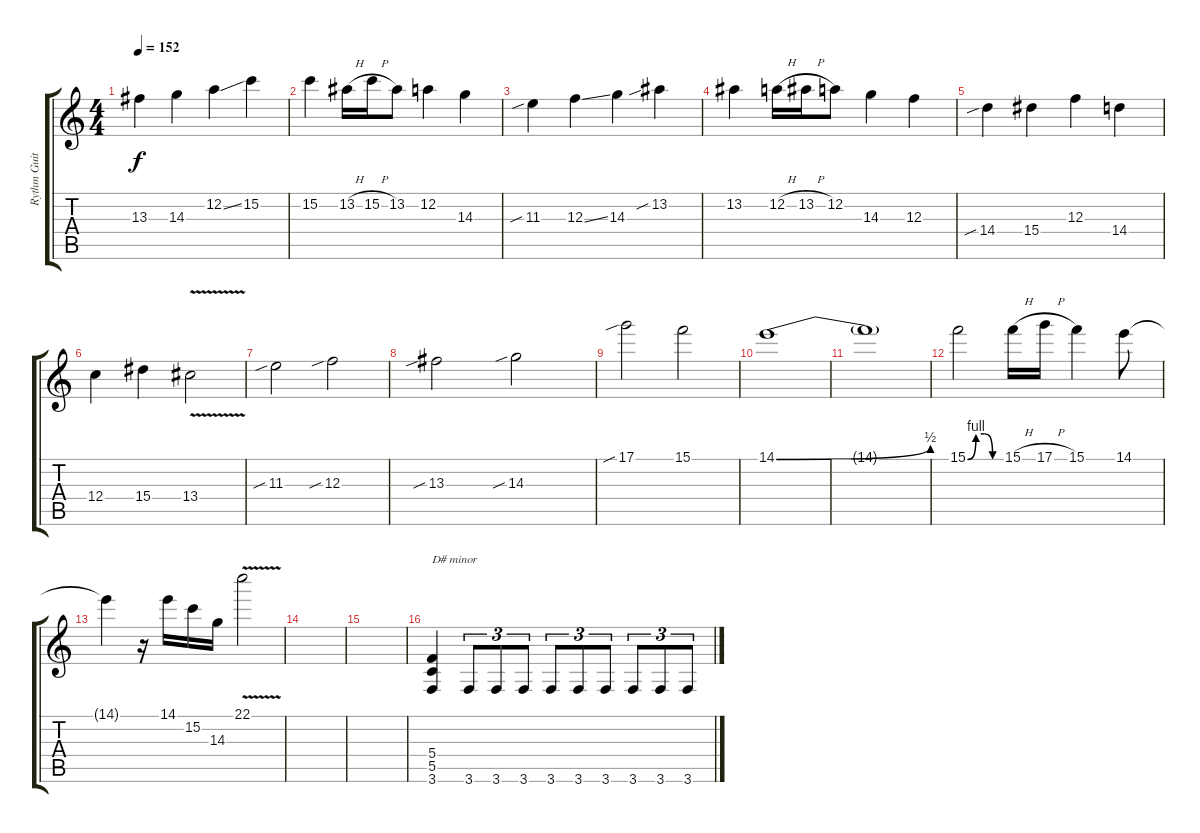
\track ("Rythm Guitar" "Rythm Guit") {instrument distortionguitar}
\staff {score tabs}
\tuning (D4 A3 F3 C3 G2 D2) {hide}
\ts (4 4)
\tempo 152
\clef g2
\ks c
13.3.4{dy f} 14.3.4 12.2{ss}.4 15.2.4 |
15.2.4 13.2{h}.16 15.2{h}.16 13.2.8 12.2.4 14.3.4 |
11.3{sib}.4 12.3{ss}.4 14.3.4 13.2{sib}.4 |
13.2.4 12.2{h}.16 13.2{h}.16 12.2.8 14.3.4 12.3.4 |
14.4{sib}.4 15.4.4 12.3.4 14.4.4 |
12.4.4 15.4.4 13.4{v}.2 |
11.3{sib}.2 12.3{sib}.2 |
13.3{sib}.2 14.3{sib}.2 |
17.1{sib}.2 15.1.2 |
14.1{be (bend 0 0 60 2)}.1 |
14.1{t}.1 |
15.1{be (custom 0 0 15 4 30 4 45 0 60 0)}.2 15.1{h}.16 17.1{h}.16 15.1.4 14.1.8 |
14.1{t}.4 r.16 14.1.16 15.2.16 14.3.16 22.1{v}.2 |
|
|
(5.4 5.5 3.6).4{txt "D# minor"} 3.6.8{tu (3 2)} 3.6.8{tu (3 2)} 3.6.8{tu (3 2)} 3.6.8{tu (3 2)} 3.6.8{tu (3 2)} 3.6.8{tu (3 2)} 3.6.8{tu (3 2)} 3.6.8{tu (3 2)} 3.6.8{tu (3 2)}
